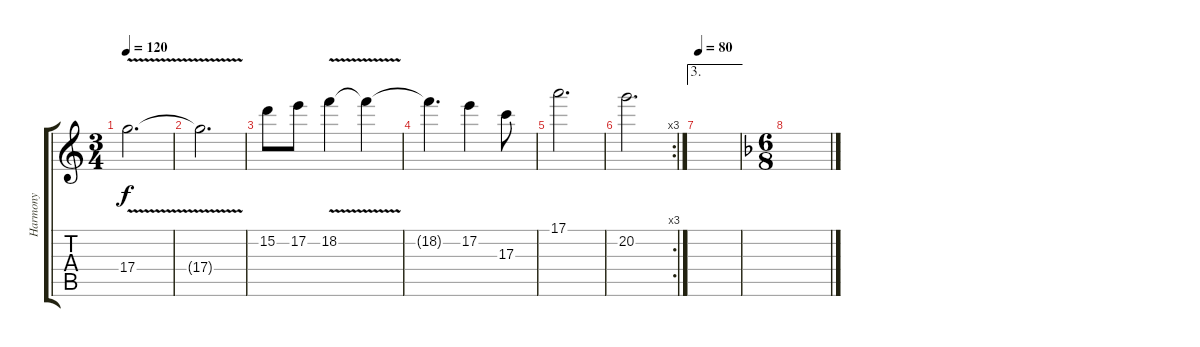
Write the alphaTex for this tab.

\track ("Harmony" "Harmony") {instrument distortionguitar}
\staff {score tabs}
\tuning (E4 B3 G3 D3 A2 E2) {hide}
\ts (3 4)
\tempo 120
\clef g2
\ks c
17.4{v}.2{d dy f} |
17.4{t}.2{d} |
15.2.8 17.2.8 18.2{v}.4 18.2{t}.4 |
18.2{t}.4{d} 17.2.4 17.3.8 |
17.1.2{d} |
\rc 3
20.2.2{d} |
\ae 3
\tempo 80
|
\ts (6 8)
\ks f
